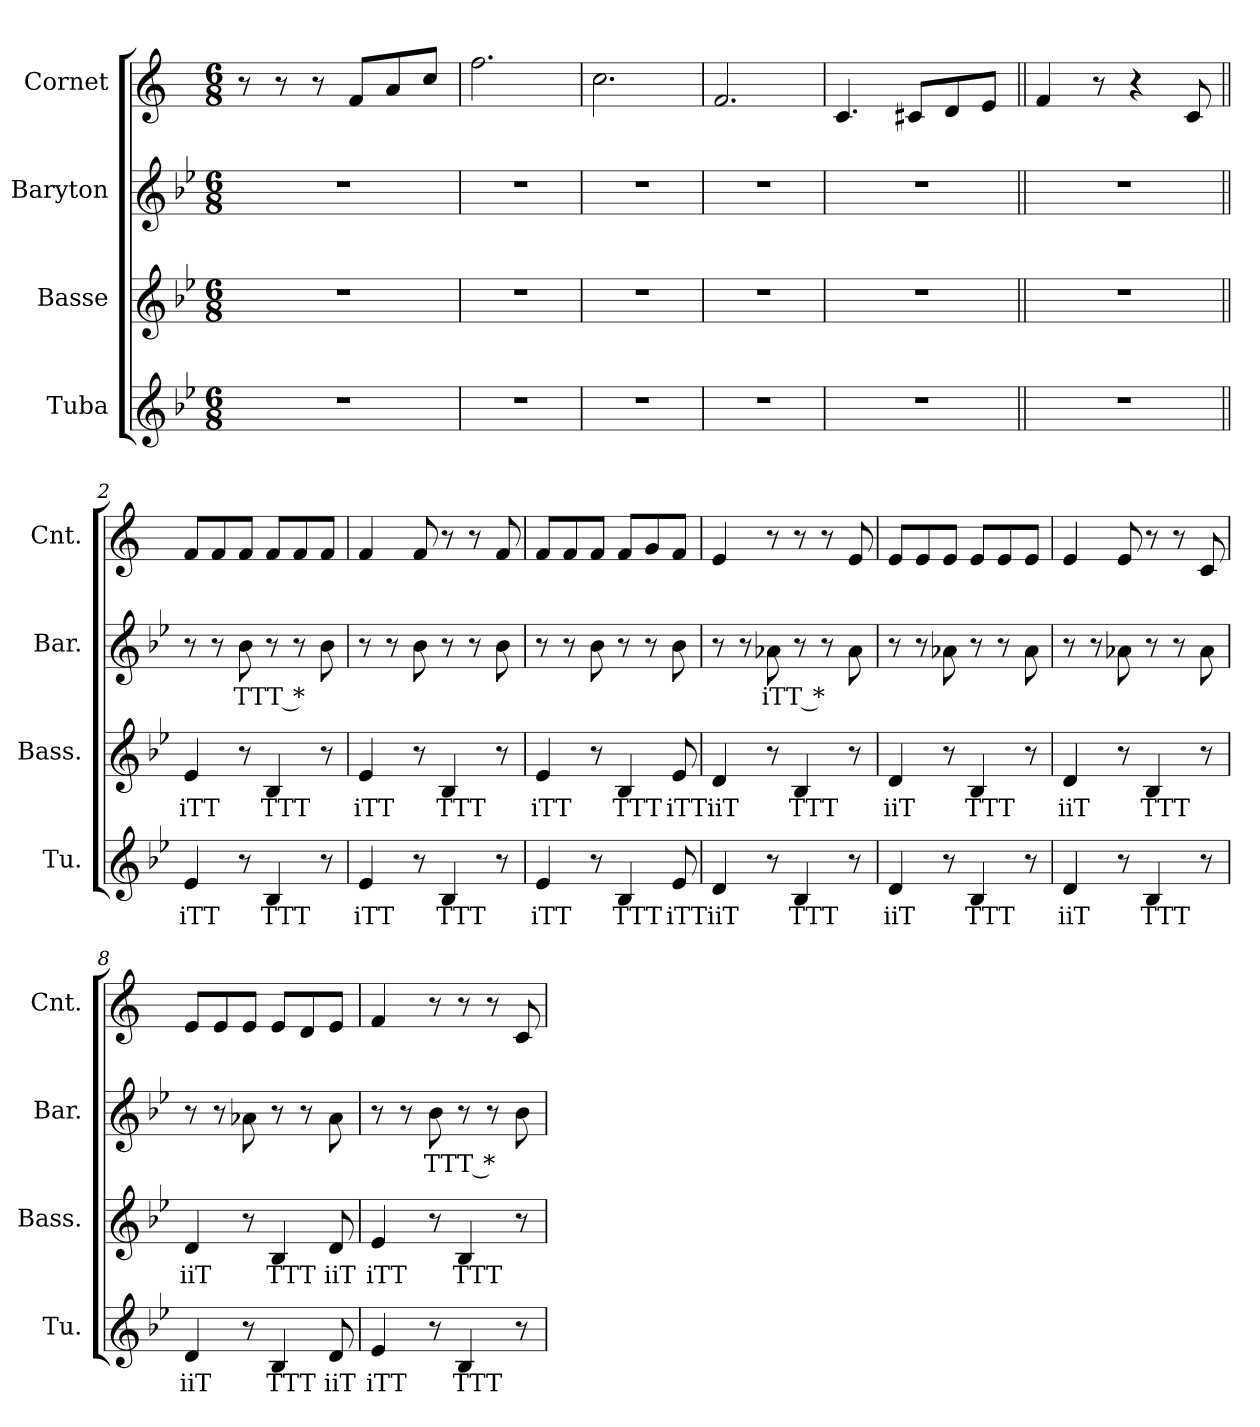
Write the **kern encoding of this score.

**kern	**text	**kern	**text	**kern	**text	**kern
*part4	*part4	*part3	*part3	*part2	*part2	*part1
*staff4	*staff4	*staff3	*staff3	*staff2	*staff2	*staff1
*I"Tuba	*	*I"Basse	*	*I"Baryton	*	*I"Cornet
*I'Tu.	*	*I'Bass.	*	*I'Bar.	*	*I'Cnt.
*clefG2	*	*clefG2	*	*clefG2	*	*clefG2
*ITrd15c26	*	*ITrd8c14	*	*ITrd8c14	*	*ITrd1c2
*k[b-e-]	*	*k[b-e-]	*	*k[b-e-]	*	*k[b-e-]
*M6/8	*	*M6/8	*	*M6/8	*	*M6/8
*MM140	*	*MM140	*	*MM140	*	*MM140
=	=	=	=	=	=	=
2.r	.	2.r	.	2.r	.	8r
.	.	.	.	.	.	8r
.	.	.	.	.	.	8r
.	.	.	.	.	.	8e-/L
.	.	.	.	.	.	8g/
.	.	.	.	.	.	8b-/J
=	=	=	=	=	=	=
2.r	.	2.r	.	2.r	.	2.ee-\
=	=	=	=	=	=	=
2.r	.	2.r	.	2.r	.	2.b-\
=	=	=	=	=	=	=
2.r	.	2.r	.	2.r	.	2.e-/
=	=	=	=	=	=	=
2.r	.	2.r	.	2.r	.	4.B-/
.	.	.	.	.	.	8Bn/L
.	.	.	.	.	.	8c/
.	.	.	.	.	.	8d/J
=1||	=1||	=1||	=1||	=1||	=1||	=1||
2.r	.	2.r	.	2.r	.	4e-/
.	.	.	.	.	.	8r
.	.	.	.	.	.	4r
.	.	.	.	.	.	8B-/
=2||	=2||	=2||	=2||	=2||	=2||	=2||
!	!LO:LY:b	!	!LO:LY:b	!	!	!
4EE-/	iTT	4E-/	iTT	8r	.	8e-/L
.	.	.	.	8r	.	8e-/
!	!	!	!	!	!LO:LY:b	!
8r	.	8r	.	8B-\	TTT *	8e-/J
!	!LO:LY:b	!	!LO:LY:b	!	!	!
4BBB-/	TTT	4BB-/	TTT	8r	.	8e-/L
.	.	.	.	8r	.	8e-/
8r	.	8r	.	8B-\	.	8e-/J
=3	=3	=3	=3	=3	=3	=3
!	!LO:LY:b	!	!LO:LY:b	!	!	!
4EE-/	iTT	4E-/	iTT	8r	.	4e-/
.	.	.	.	8r	.	.
8r	.	8r	.	8B-\	.	8e-/
!	!LO:LY:b	!	!LO:LY:b	!	!	!
4BBB-/	TTT	4BB-/	TTT	8r	.	8r
.	.	.	.	8r	.	8r
8r	.	8r	.	8B-\	.	8e-/
!!LO:LB:g=z
=4	=4	=4	=4	=4	=4	=4
!	!LO:LY:b	!	!LO:LY:b	!	!	!
4EE-/	iTT	4E-/	iTT	8r	.	8e-/L
.	.	.	.	8r	.	8e-/
8r	.	8r	.	8B-\	.	8e-/J
!	!LO:LY:b	!	!LO:LY:b	!	!	!
4BBB-/	TTT	4BB-/	TTT	8r	.	8e-/L
.	.	.	.	8r	.	8f/
!	!LO:LY:b	!	!LO:LY:b	!	!	!
8EE-/	iTT	8E-/	iTT	8B-\	.	8e-/J
=5	=5	=5	=5	=5	=5	=5
!	!LO:LY:b	!	!LO:LY:b	!	!	!
4DD/	iiT	4D/	iiT	8r	.	4d/
.	.	.	.	8r	.	.
!	!	!	!	!	!LO:LY:b	!
8r	.	8r	.	8A-X\	iTT *	8r
!	!LO:LY:b	!	!LO:LY:b	!	!	!
4BBB-/	TTT	4BB-/	TTT	8r	.	8r
.	.	.	.	8r	.	8r
8r	.	8r	.	8A-\	.	8d/
=6	=6	=6	=6	=6	=6	=6
!	!LO:LY:b	!	!LO:LY:b	!	!	!
4DD/	iiT	4D/	iiT	8r	.	8d/L
.	.	.	.	8r	.	8d/
8r	.	8r	.	8A-X\	.	8d/J
!	!LO:LY:b	!	!LO:LY:b	!	!	!
4BBB-/	TTT	4BB-/	TTT	8r	.	8d/L
.	.	.	.	8r	.	8d/
8r	.	8r	.	8A-\	.	8d/J
=7	=7	=7	=7	=7	=7	=7
!	!LO:LY:b	!	!LO:LY:b	!	!	!
4DD/	iiT	4D/	iiT	8r	.	4d/
.	.	.	.	8r	.	.
8r	.	8r	.	8A-X\	.	8d/
!	!LO:LY:b	!	!LO:LY:b	!	!	!
4BBB-/	TTT	4BB-/	TTT	8r	.	8r
.	.	.	.	8r	.	8r
8r	.	8r	.	8A-\	.	8B-/
=8	=8	=8	=8	=8	=8	=8
!	!LO:LY:b	!	!LO:LY:b	!	!	!
4DD/	iiT	4D/	iiT	8r	.	8d/L
.	.	.	.	8r	.	8d/
8r	.	8r	.	8A-X\	.	8d/J
!	!LO:LY:b	!	!LO:LY:b	!	!	!
4BBB-/	TTT	4BB-/	TTT	8r	.	8d/L
.	.	.	.	8r	.	8c/
!	!LO:LY:b	!	!LO:LY:b	!	!	!
8DD/	iiT	8D/	iiT	8A-\	.	8d/J
=9	=9	=9	=9	=9	=9	=9
!	!LO:LY:b	!	!LO:LY:b	!	!	!
4EE-/	iTT	4E-/	iTT	8r	.	4e-/
.	.	.	.	8r	.	.
!	!	!	!	!	!LO:LY:b	!
8r	.	8r	.	8B-\	TTT *	8r
!	!LO:LY:b	!	!LO:LY:b	!	!	!
4BBB-/	TTT	4BB-/	TTT	8r	.	8r
.	.	.	.	8r	.	8r
8r	.	8r	.	8B-\	.	8B-/
=	=	=	=	=	=	=
*-	*-	*-	*-	*-	*-	*-
